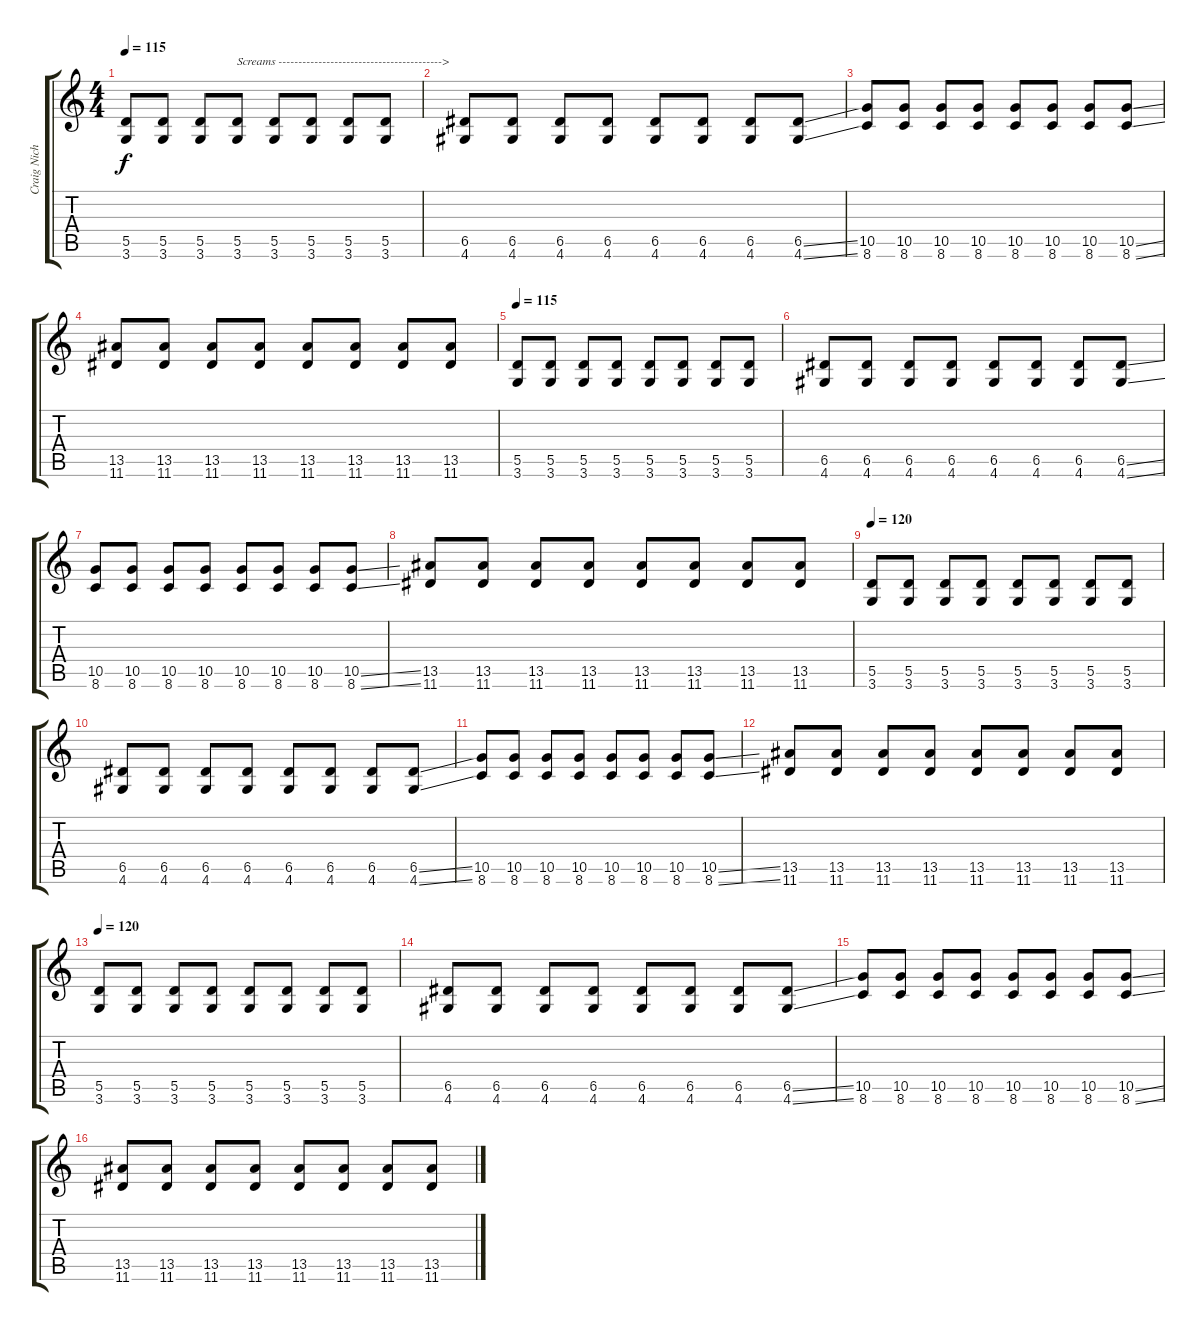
\track ("Craig Nicholls" "Craig Nich") {instrument electricguitarclean}
\staff {score tabs}
\tuning (E4 B3 G3 D3 A2 E2) {hide}
\ts (4 4)
\tempo 115
\clef g2
\ks c
(5.5 3.6).8{dy f instrument distortionguitar} (5.5 3.6).8 (5.5 3.6).8 (5.5 3.6).8{txt "Screams ----------------------------------------->"} (5.5 3.6).8 (5.5 3.6).8 (5.5 3.6).8 (5.5 3.6).8 |
(6.5 4.6).8 (6.5 4.6).8 (6.5 4.6).8 (6.5 4.6).8 (6.5 4.6).8 (6.5 4.6).8 (6.5 4.6).8 (6.5{ss} 4.6{ss}).8 |
(10.5 8.6).8 (10.5 8.6).8 (10.5 8.6).8 (10.5 8.6).8 (10.5 8.6).8 (10.5 8.6).8 (10.5 8.6).8 (10.5{ss} 8.6{ss}).8 |
(13.5 11.6).8 (13.5 11.6).8 (13.5 11.6).8 (13.5 11.6).8 (13.5 11.6).8 (13.5 11.6).8 (13.5 11.6).8 (13.5 11.6).8 |
\tempo 115
(5.5 3.6).8 (5.5 3.6).8 (5.5 3.6).8 (5.5 3.6).8 (5.5 3.6).8 (5.5 3.6).8 (5.5 3.6).8 (5.5 3.6).8 |
(6.5 4.6).8 (6.5 4.6).8 (6.5 4.6).8 (6.5 4.6).8 (6.5 4.6).8 (6.5 4.6).8 (6.5 4.6).8 (6.5{ss} 4.6{ss}).8 |
(10.5 8.6).8 (10.5 8.6).8 (10.5 8.6).8 (10.5 8.6).8 (10.5 8.6).8 (10.5 8.6).8 (10.5 8.6).8 (10.5{ss} 8.6{ss}).8 |
(13.5 11.6).8 (13.5 11.6).8 (13.5 11.6).8 (13.5 11.6).8 (13.5 11.6).8 (13.5 11.6).8 (13.5 11.6).8 (13.5 11.6).8 |
\tempo 120
(5.5 3.6).8{instrument distortionguitar} (5.5 3.6).8 (5.5 3.6).8 (5.5 3.6).8 (5.5 3.6).8 (5.5 3.6).8 (5.5 3.6).8 (5.5 3.6).8 |
(6.5 4.6).8 (6.5 4.6).8 (6.5 4.6).8 (6.5 4.6).8 (6.5 4.6).8 (6.5 4.6).8 (6.5 4.6).8 (6.5{ss} 4.6{ss}).8 |
(10.5 8.6).8 (10.5 8.6).8 (10.5 8.6).8 (10.5 8.6).8 (10.5 8.6).8 (10.5 8.6).8 (10.5 8.6).8 (10.5{ss} 8.6{ss}).8 |
(13.5 11.6).8 (13.5 11.6).8 (13.5 11.6).8 (13.5 11.6).8 (13.5 11.6).8 (13.5 11.6).8 (13.5 11.6).8 (13.5 11.6).8 |
\tempo 120
(5.5 3.6).8 (5.5 3.6).8 (5.5 3.6).8 (5.5 3.6).8 (5.5 3.6).8 (5.5 3.6).8 (5.5 3.6).8 (5.5 3.6).8 |
(6.5 4.6).8 (6.5 4.6).8 (6.5 4.6).8 (6.5 4.6).8 (6.5 4.6).8 (6.5 4.6).8 (6.5 4.6).8 (6.5{ss} 4.6{ss}).8 |
(10.5 8.6).8 (10.5 8.6).8 (10.5 8.6).8 (10.5 8.6).8 (10.5 8.6).8 (10.5 8.6).8 (10.5 8.6).8 (10.5{ss} 8.6{ss}).8 |
(13.5 11.6).8 (13.5 11.6).8 (13.5 11.6).8 (13.5 11.6).8 (13.5 11.6).8 (13.5 11.6).8 (13.5 11.6).8 (13.5 11.6).8
